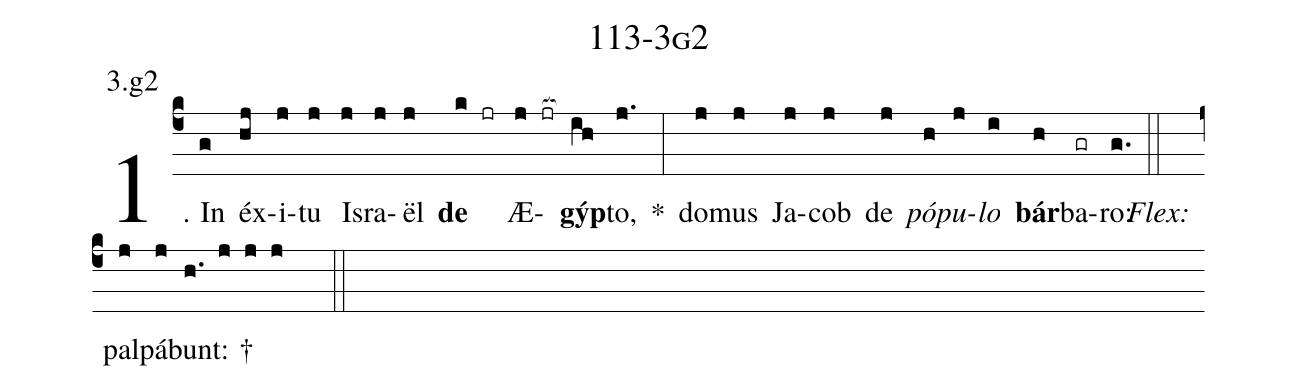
name: 113-3g2;
annotation: 3.g2;
%%
(c4)1. In(g) éx(hj)i(j)tu(j) Is(j)ra(j)ël(j) <b>de</b>(k jr) Æ(j jr[ocb:1{])<b>gýp</b>(ih[ocb:0}])to,(j.) *(:) do(j)mus(j) Ja(j)cob(j) de(j) <i>pó</i>(h)<i>pu</i>(j)<i>lo</i>(i) <b>bár</b>(h)ba(gr)ro:(g.) (::)
<i>Flex:</i>()  pal(j)pá(j)bunt: †(h. j j j  ::)
